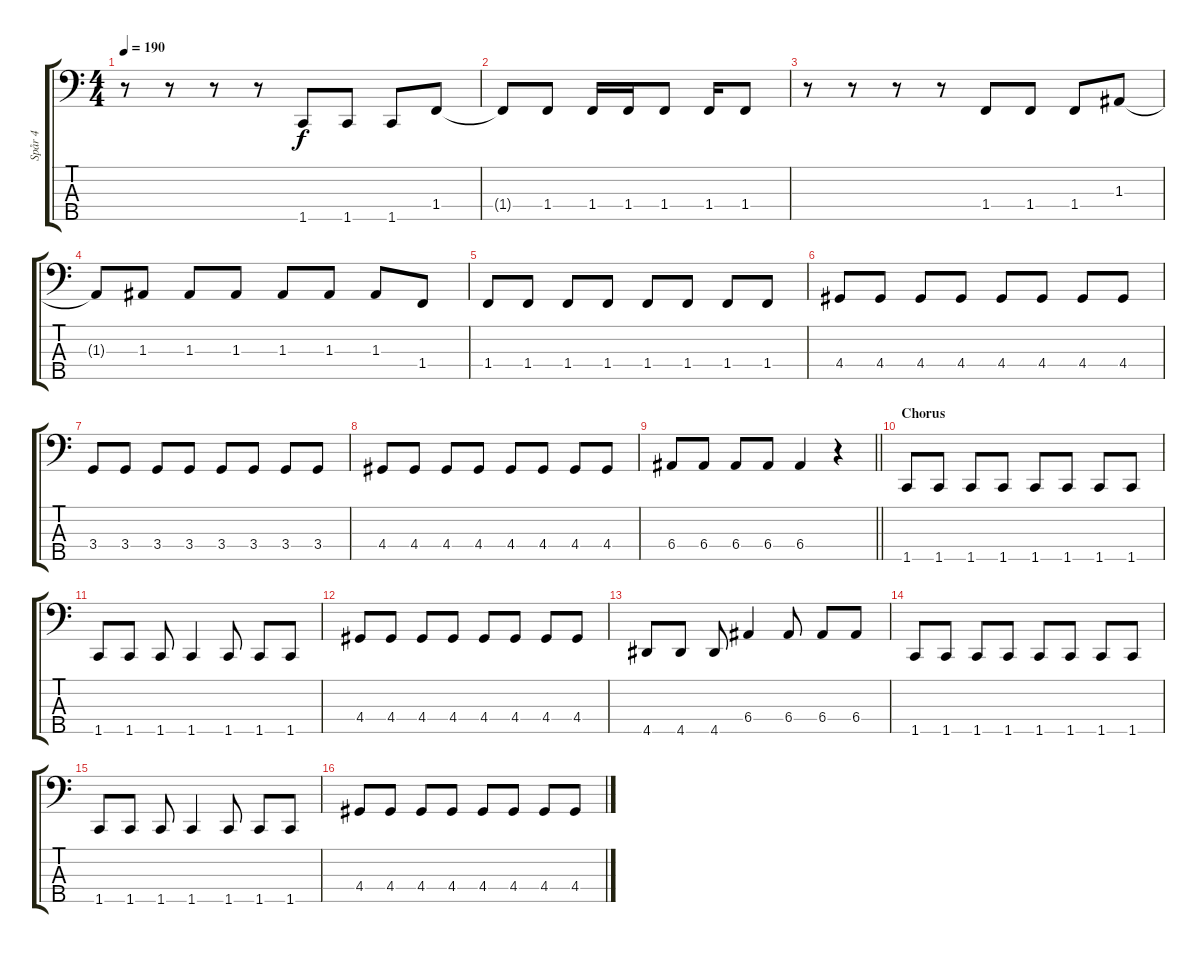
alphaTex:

\track ("Spår 4" "Spår 4") {instrument electricbassfinger}
\staff {score tabs}
\tuning (G2 D2 A1 E1 B0) {hide}
\ts (4 4)
\tempo 190
\clef f4
\ks c
r.8{dy f} r.8 r.8 r.8 1.5.8 1.5.8 1.5.8 1.4.8 |
1.4{t}.8 1.4.8 1.4.16 1.4.16 1.4.8 1.4.16 1.4.8 |
r.8 r.8 r.8 r.8 1.4.8 1.4.8 1.4.8 1.3.8 |
1.3{t}.8 1.3.8 1.3.8 1.3.8 1.3.8 1.3.8 1.3.8 1.4.8 |
1.4.8 1.4.8 1.4.8 1.4.8 1.4.8 1.4.8 1.4.8 1.4.8 |
4.4.8 4.4.8 4.4.8 4.4.8 4.4.8 4.4.8 4.4.8 4.4.8 |
3.4.8 3.4.8 3.4.8 3.4.8 3.4.8 3.4.8 3.4.8 3.4.8 |
4.4.8 4.4.8 4.4.8 4.4.8 4.4.8 4.4.8 4.4.8 4.4.8 |
\barLineRight lightlight
6.4.8 6.4.8 6.4.8 6.4.8 6.4.4 r.4 |
\section ("" "Chorus")
1.5.8 1.5.8 1.5.8 1.5.8 1.5.8 1.5.8 1.5.8 1.5.8 |
1.5.8 1.5.8 1.5.8 1.5.4 1.5.8 1.5.8 1.5.8 |
4.4.8 4.4.8 4.4.8 4.4.8 4.4.8 4.4.8 4.4.8 4.4.8 |
4.5.8 4.5.8 4.5.8 6.4.4 6.4.8 6.4.8 6.4.8 |
1.5.8 1.5.8 1.5.8 1.5.8 1.5.8 1.5.8 1.5.8 1.5.8 |
1.5.8 1.5.8 1.5.8 1.5.4 1.5.8 1.5.8 1.5.8 |
4.4.8 4.4.8 4.4.8 4.4.8 4.4.8 4.4.8 4.4.8 4.4.8
